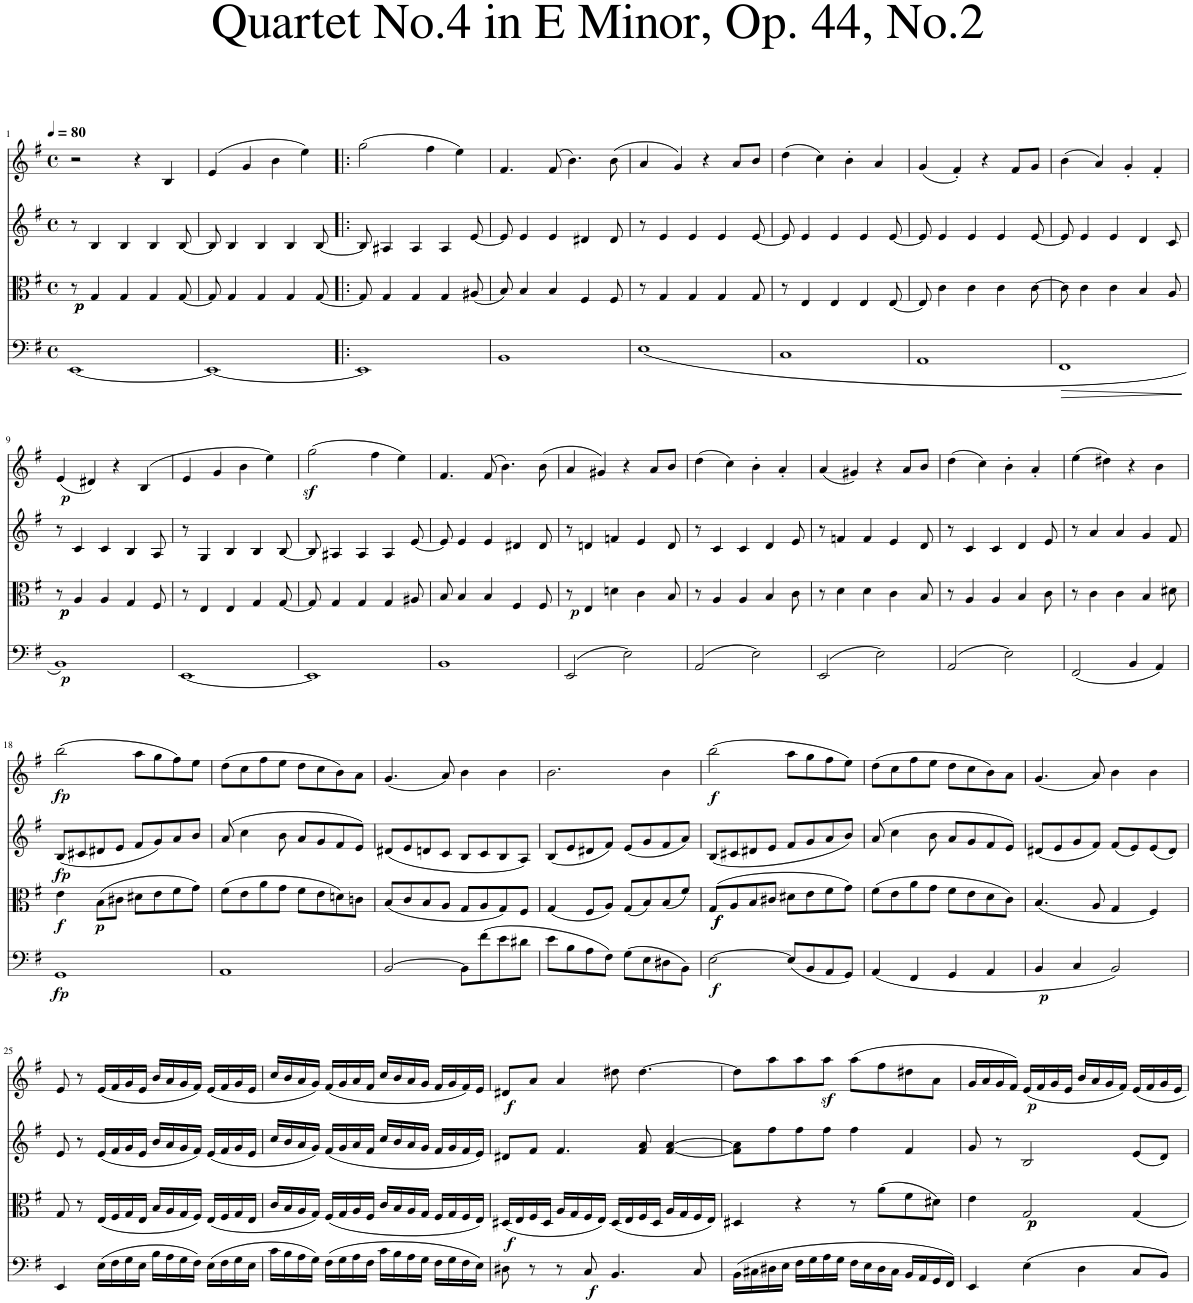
**kern	**dynam	**kern	**dynam	**kern	**dynam	**kern	**dynam
*part4	*part4	*part3	*part3	*part2	*part2	*part1	*part1
*staff4	*staff4	*staff3	*staff3	*staff2	*staff2	*staff1	*staff1
*I"Violoncello	*	*I"Viola	*	*I"Violin	*	*I"Violin	*
*I'Vc	*	*I'Vla	*	*I'Vln	*	*I'Vln	*
*clefF4	*	*clefC3	*	*clefG2	*	*clefG2	*
*k[f#]	*	*k[f#]	*	*k[f#]	*	*k[f#]	*
*M4/4	*	*M4/4	*	*M4/4	*	*M4/4	*
*met(c)	*	*met(c)	*	*met(c)	*	*met(c)	*
*MM80	*	*MM80	*	*MM80	*	*MM80	*
=1	=1	=1	=1	=1	=1	=1	=1
!	!	!	!LO:DY:b	!	!	!	!
!	!	!	!LO:DY:n=1:b	!	!	!	!
[1EE	.	8r	p p	8r	.	2r	.
.	.	4G/	.	4B/	.	.	.
.	.	4G/	.	4B/	.	.	.
.	.	.	.	.	.	4r	.
.	.	4G/	.	4B/	.	.	.
.	.	.	.	.	.	4B/	.
.	.	[8G/	.	[8B/	.	.	.
=2	=2	=2	=2	=2	=2	=2	=2
1EE_	.	8G/]	.	8B/]	.	(4e/	.
.	.	4G/	.	4B/	.	.	.
.	.	.	.	.	.	4g/	.
.	.	4G/	.	4B/	.	.	.
.	.	.	.	.	.	4b\	.
.	.	4G/	.	4B/	.	.	.
.	.	.	.	.	.	4ee\)	.
.	.	[8G/	.	[8B/	.	.	.
=3!|:	=3!|:	=3!|:	=3!|:	=3!|:	=3!|:	=3!|:	=3!|:
1EE]	.	8G/]	.	8B/]	.	(2gg\	.
.	.	4G/	.	4A#X/	.	.	.
.	.	4G/	.	4A#/	.	.	.
.	.	.	.	.	.	4ff#\	.
.	.	4G/	.	4A#/	.	.	.
.	.	.	.	.	.	4ee\)	.
.	.	(8A#X/	.	[8e/	.	.	.
=4	=4	=4	=4	=4	=4	=4	=4
1BB	.	8B/)	.	8e/]	.	4.f#/	.
.	.	4B/	.	4e/	.	.	.
.	.	4B/	.	4e/	.	(8f#/	.
.	.	.	.	.	.	4.b\)	.
.	.	4F#/	.	4d#X/	.	.	.
.	.	8F#/	.	8d#/	.	(8b\	.
=5	=5	=5	=5	=5	=5	=5	=5
(1E	.	8r	.	8r	.	4a/	.
.	.	4G/	.	4e/	.	.	.
.	.	.	.	.	.	4g/)	.
.	.	4G/	.	4e/	.	.	.
.	.	.	.	.	.	4r	.
.	.	4G/	.	4e/	.	.	.
.	.	.	.	.	.	8a/L	.
.	.	8G/	.	[8e/	.	8b/J	.
=6	=6	=6	=6	=6	=6	=6	=6
1C	.	8r	.	8e/]	.	(4dd\	.
.	.	4E/	.	4e/	.	.	.
.	.	.	.	.	.	4cc\)	.
.	.	4E/	.	4e/	.	.	.
.	.	.	.	.	.	4b'\	.
.	.	4E/	.	4e/	.	.	.
.	.	.	.	.	.	4a/	.
.	.	[8E/	.	[8e/	.	.	.
=7	=7	=7	=7	=7	=7	=7	=7
1AA	.	8E/]	.	8e/]	.	(4g/	.
.	.	4c\	.	4e/	.	.	.
.	.	.	.	.	.	4f#'/)	.
.	.	4c\	.	4e/	.	.	.
.	.	.	.	.	.	4r	.
.	.	4c\	.	4e/	.	.	.
.	.	.	.	.	.	8f#/L	.
.	.	[8c\	.	[8e/	.	8g/J	.
=8	=8	=8	=8	=8	=8	=8	=8
!	!LO:HP:b	!	!	!	!	!	!
1FF#	>	8c\]	.	8e/]	.	(4b\	.
.	.	4c\	.	4e/	.	.	.
.	.	.	.	.	.	4a/)	.
.	.	4c\	.	4e/	.	.	.
.	.	.	.	.	.	4g'/	.
.	.	4B/	.	4d/	.	.	.
.	.	.	.	.	.	4f#'/	.
.	.	8A/	.	8c/	.	.	.
.	]	.	.	.	.	.	.
!!LO:LB:g=z
=9	=9	=9	=9	=9	=9	=9	=9
!	!LO:DY:b	!	!LO:DY:b	!	!	!	!
!	!	!	!LO:DY:n=1:b	!	!	!	!LO:DY:b
1BB)	p	8r	p p	8r	.	(4e/	p
.	.	4A/	.	4c/	.	.	.
.	.	.	.	.	.	4d#X/)	.
.	.	4A/	.	4c/	.	.	.
.	.	.	.	.	.	4r	.
.	.	4G/	.	4B/	.	.	.
.	.	.	.	.	.	(4B/	.
.	.	8F#/	.	8A/	.	.	.
=10	=10	=10	=10	=10	=10	=10	=10
[1EE	.	8r	.	8r	.	4e/	.
.	.	4E/	.	4G/	.	.	.
.	.	.	.	.	.	4g/	.
.	.	4E/	.	4B/	.	.	.
.	.	.	.	.	.	4b\	.
.	.	4G/	.	4B/	.	.	.
.	.	.	.	.	.	4ee\)	.
.	.	[8G/	.	[8B/	.	.	.
=11	=11	=11	=11	=11	=11	=11	=11
1EE]	.	8G/]	.	8B/]	.	(2ggz<\	.
.	.	4G/	.	4A#X/	.	.	.
.	.	4G/	.	4A#/	.	.	.
.	.	.	.	.	.	4ff#\	.
.	.	4G/	.	4A#/	.	.	.
.	.	.	.	.	.	4ee\)	.
.	.	8A#X/	.	[8e/	.	.	.
=12	=12	=12	=12	=12	=12	=12	=12
1BB	.	8B/	.	8e/]	.	4.f#/	.
.	.	4B/	.	4e/	.	.	.
.	.	4B/	.	4e/	.	(8f#/	.
.	.	.	.	.	.	4.b\)	.
.	.	4F#/	.	4d#X/	.	.	.
.	.	8F#/	.	8d#/	.	(8b\	.
=13	=13	=13	=13	=13	=13	=13	=13
!	!	!	!LO:DY:b	!	!	!	!
(2EE/	.	8r	p	8r	.	4a/	.
.	.	4E/	.	4dn/	.	.	.
.	.	.	.	.	.	4g#X/)	.
.	.	4dn\	.	4fn/	.	.	.
2E\)	.	.	.	.	.	4r	.
.	.	4c\	.	4e/	.	.	.
.	.	.	.	.	.	8a/L	.
.	.	8B/	.	8d/	.	8b/J	.
=14	=14	=14	=14	=14	=14	=14	=14
(2AA/	.	8r	.	8r	.	(4dd\	.
.	.	4A/	.	4c/	.	.	.
.	.	.	.	.	.	4cc\)	.
.	.	4A/	.	4c/	.	.	.
2E\)	.	.	.	.	.	4b'\	.
.	.	4B/	.	4d/	.	.	.
.	.	.	.	.	.	4a'/	.
.	.	8c\	.	8e/	.	.	.
=15	=15	=15	=15	=15	=15	=15	=15
(2EE/	.	8r	.	8r	.	(4a/	.
.	.	4d\	.	4fn/	.	.	.
.	.	.	.	.	.	4g#X/)	.
.	.	4d\	.	4f/	.	.	.
2E\)	.	.	.	.	.	4r	.
.	.	4c\	.	4e/	.	.	.
.	.	.	.	.	.	8a/L	.
.	.	8B/	.	8d/	.	8b/J	.
=16	=16	=16	=16	=16	=16	=16	=16
(2AA/	.	8r	.	8r	.	(4dd\	.
.	.	4A/	.	4c/	.	.	.
.	.	.	.	.	.	4cc\)	.
.	.	4A/	.	4c/	.	.	.
2E\)	.	.	.	.	.	4b'\	.
.	.	4B/	.	4d/	.	.	.
.	.	.	.	.	.	4a'/	.
.	.	8c\	.	8e/	.	.	.
=17	=17	=17	=17	=17	=17	=17	=17
(2FF#/	.	8r	.	8r	.	(4ee\	.
.	.	4c\	.	4a/	.	.	.
.	.	.	.	.	.	4dd#X\)	.
.	.	4c\	.	4a/	.	.	.
4BB/	.	.	.	.	.	4r	.
.	.	4B/	.	4g/	.	.	.
4AA/)	.	.	.	.	.	4b\	.
.	.	8d#X\	.	8f#/	.	.	.
!!LO:LB:g=z
=18	=18	=18	=18	=18	=18	=18	=18
!	!LO:DY:b	!	!LO:DY:b	!	!LO:DY:b	!	!LO:DY:b
1GG	fp	4e\	f	(8B/L	fp	(2bb\	fp
.	.	.	.	8c#X/	.	.	.
!	!	!	!LO:DY:b	!	!	!	!
.	.	(8B\L	p	8d#X/	.	.	.
.	.	8c#X\J	.	8e/J	.	.	.
.	.	8d#X\L	.	8f#/L	.	8aa\L	.
.	.	8e\	.	8g/)	.	8gg\	.
.	.	8f#\	.	8a/	.	8ff#\)	.
.	.	8g\J)	.	8b/J	.	8ee\J	.
=19	=19	=19	=19	=19	=19	=19	=19
1AA	.	(8f#\L	.	(8a/	.	(8dd\L	.
.	.	8e\	.	4cc\	.	8cc\	.
.	.	8a\	.	.	.	8ff#\	.
.	.	8g\J	.	8b\	.	8ee\J	.
.	.	8f#\L	.	8a/L	.	8dd\L	.
.	.	8e\	.	8g/	.	8cc\	.
.	.	8dn\)	.	8f#/	.	8b\)	.
.	.	8cn\J	.	8e/J)	.	8a\J	.
=20	=20	=20	=20	=20	=20	=20	=20
[2BB/	.	(8B/L	.	(8d#X/L	.	(4.g/	.
.	.	8c/	.	8e/	.	.	.
.	.	8B/	.	8dn/	.	.	.
.	.	8A/J	.	8c/J	.	8a/)	.
8BB\L]	.	8G/L	.	8B/L	.	4b\	.
(8f#\	.	8A/	.	8c/	.	.	.
8e\	.	8G/)	.	8B/	.	4b\	.
8d#X\J	.	8F#/J	.	8A/J)	.	.	.
=21	=21	=21	=21	=21	=21	=21	=21
8e\L	.	(4G/	.	(8B/L	.	2.b\	.
8B\	.	.	.	8e/	.	.	.
8A\	.	8F#/L	.	8d#X/	.	.	.
8F#\J)	.	8A/J)	.	8f#/J)	.	.	.
(8G\L	.	(8G/L	.	(8e/L	.	.	.
8E\	.	8B/)	.	8g/	.	.	.
8D#X\	.	(8B/	.	8f#/	.	4b\	.
8BB\J)	.	8f#/J)	.	8a/J)	.	.	.
=22	=22	=22	=22	=22	=22	=22	=22
!	!LO:DY:b	!	!LO:DY:b	!	!	!	!
!	!	!	!LO:DY:n=1:b	!	!	!	!LO:DY:b
[2E\	f	(8G/L	f f	(8B/L	.	(2bb\	f
.	.	8A/	.	8c#X/	.	.	.
.	.	8B/	.	8d#X/	.	.	.
.	.	8c#X/J	.	8e/J	.	.	.
(8E/L]	.	8d#X\L	.	8f#/L	.	8aa\L	.
8BB/	.	8e\	.	8g/	.	8gg\	.
8AA/	.	8f#\	.	8a/	.	8ff#\	.
8GG/J)	.	8g\J)	.	8b/J)	.	8ee\J)	.
=23	=23	=23	=23	=23	=23	=23	=23
(4AA/	.	(8f#\L	.	(8a/	.	(8dd\L	.
.	.	8e\	.	4cc\	.	8cc\	.
4FF#/	.	8a\	.	.	.	8ff#\	.
.	.	8g\J	.	8b\	.	8ee\J	.
4GG/	.	8f#\L	.	8a/L	.	8dd\L	.
.	.	8e\	.	8g/	.	8cc\	.
4AA/	.	8d\	.	8f#/	.	8b\)	.
.	.	8c\J)	.	8e/J)	.	8a\J	.
=24	=24	=24	=24	=24	=24	=24	=24
!	!LO:DY:b	!	!	!	!	!	!
4BB/	p	(4.B/	.	(8d#X/L	.	(4.g/	.
.	.	.	.	8e/	.	.	.
4C/	.	.	.	8g/	.	.	.
.	.	8A/	.	8f#/J)	.	8a/)	.
2BB/)	.	4G/	.	(8f#/L	.	4b\	.
.	.	.	.	8e/)	.	.	.
.	.	4F#/)	.	(8e/	.	4b\	.
.	.	.	.	8d#/J)	.	.	.
!!LO:LB:g=z
=25	=25	=25	=25	=25	=25	=25	=25
4EE/	.	8G/	.	8e/	.	8e/	.
.	.	8r	.	8r	.	8r	.
(16E\LL	.	(16E/LL	.	(16e/LL	.	(16e/LL	.
16F#\	.	16F#/	.	16f#/	.	16f#/	.
16G\	.	16G/	.	16g/	.	16g/	.
16E\JJ	.	16E/JJ	.	16e/JJ	.	16e/JJ	.
16B\LL	.	16B/LL	.	16b/LL	.	16b/LL	.
16A\	.	16A/	.	16a/	.	16a/	.
16G\	.	16G/	.	16g/	.	16g/	.
16F#\JJ)	.	16F#/JJ)	.	16f#/JJ)	.	16f#/JJ)	.
(16E\LL	.	(16E/LL	.	(16e/LL	.	(16e/LL	.
16F#\	.	16F#/	.	16f#/	.	16f#/	.
16G\	.	16G/	.	16g/	.	16g/	.
16E\JJ	.	16E/JJ	.	16e/JJ	.	16e/JJ	.
=26	=26	=26	=26	=26	=26	=26	=26
16c\LL	.	16c/LL	.	16cc/LL	.	16cc/LL	.
16B\	.	16B/	.	16b/	.	16b/	.
16A\	.	16A/	.	16a/	.	16a/	.
16G\JJ)	.	16G/JJ)	.	16g/JJ)	.	16g/JJ)	.
(16F#\LL	.	(16F#/LL	.	(16f#/LL	.	(16f#/LL	.
16G\	.	16G/	.	16g/	.	16g/	.
16A\	.	16A/	.	16a/	.	16a/	.
16F#\JJ	.	16F#/JJ	.	16f#/JJ	.	16f#/JJ	.
16c\LL	.	16c/LL	.	16cc/LL	.	16cc/LL	.
16B\	.	16B/	.	16b/	.	16b/	.
16A\	.	16A/	.	16a/	.	16a/	.
16G\JJ	.	16G/JJ	.	16g/JJ	.	16g/JJ	.
16F#\LL	.	16F#/LL	.	16f#/LL	.	16f#/LL	.
16G\	.	16G/	.	16g/	.	16g/	.
16F#\	.	16F#/	.	16f#/	.	16f#/)	.
16E\JJ)	.	16E/JJ)	.	16e/JJ)	.	16e/JJ	.
=27	=27	=27	=27	=27	=27	=27	=27
!	!	!	!LO:DY:b	!	!	!	!LO:DY:b
8D#X\	.	(16D#X/LL	f	8d#X/L	.	8d#X/L	f
.	.	16E/	.	.	.	.	.
8r	.	16F#/	.	8f#/J	.	8a/J	.
.	.	16D#/JJ	.	.	.	.	.
8r	.	16A/LL	.	4.f#/	.	4a/	.
.	.	16G/	.	.	.	.	.
!	!LO:DY:b	!	!	!	!	!	!
8C/	f	16F#/	.	.	.	.	.
.	.	16E/JJ)	.	.	.	.	.
4.BB/	.	(16D#/LL	.	.	.	8dd#X\	.
.	.	16E/	.	.	.	.	.
.	.	16F#/	.	8f#/ 8a/	.	[4.dd#\	.
.	.	16D#/JJ	.	.	.	.	.
.	.	16A/LL	.	[4f#/ [4a/	.	.	.
.	.	16G/	.	.	.	.	.
8C/	.	16F#/	.	.	.	.	.
.	.	16E/JJ)	.	.	.	.	.
=28	=28	=28	=28	=28	=28	=28	=28
(16BB\LL	.	4D#X/	.	8f#\] 8a\]L	.	8dd#\L]	.
16C#X\	.	.	.	.	.	.	.
16D#X\	.	.	.	8ff#\	.	8aa\	.
16E\JJ	.	.	.	.	.	.	.
16F#\LL	.	4r	.	8ff#\	.	8aa\	.
16G\	.	.	.	.	.	.	.
16A\	.	.	.	8ff#\J	.	8aaz<\J	.
16G\JJ	.	.	.	.	.	.	.
16F#\LL	.	8r	.	4ff#\	.	(8aa\L	.
16E\	.	.	.	.	.	.	.
16D#\	.	(8a\L	.	.	.	8ff#\	.
16C#\JJ	.	.	.	.	.	.	.
16BB/LL	.	8f#\	.	4f#/	.	8dd#X\	.
16AA/	.	.	.	.	.	.	.
16GG/	.	8d#X\J)	.	.	.	8a\J	.
16FF#/JJ)	.	.	.	.	.	.	.
=29	=29	=29	=29	=29	=29	=29	=29
4EE/	.	4e\	.	8g/	.	16g/LL	.
.	.	.	.	.	.	16a/	.
.	.	.	.	8r	.	16g/	.
.	.	.	.	.	.	16f#/JJ)	.
!	!	!	!LO:DY:b	!	!	!	!
!	!	!	!LO:DY:n=1:b	!	!	!	!LO:DY:b
(4E\	.	2G/	p p	2B/	.	(16e/LL	p
.	.	.	.	.	.	16f#/	.
.	.	.	.	.	.	16g/	.
.	.	.	.	.	.	16e/JJ	.
4D\	.	.	.	.	.	16b/LL	.
.	.	.	.	.	.	16a/	.
.	.	.	.	.	.	16g/	.
.	.	.	.	.	.	16f#/JJ)	.
8C/L	.	4G/	.	(8e/L	.	16e/LL	.
.	.	.	.	.	.	16f#/	.
8BB/J)	.	.	.	8d/J)	.	16g/	.
.	.	.	.	.	.	16e/JJ	.
=	=	=	=	=	=	=	=
*-	*-	*-	*-	*-	*-	*-	*-
